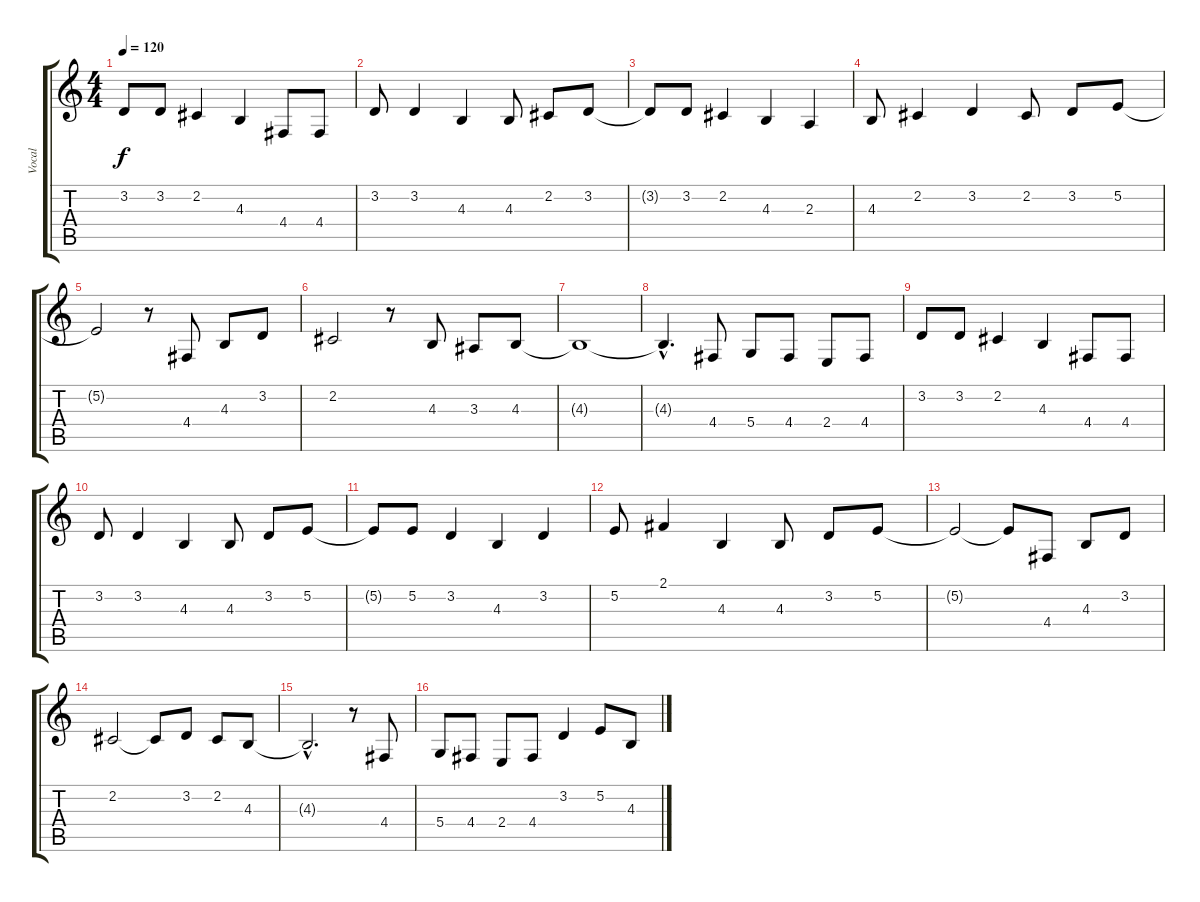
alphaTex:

\track ("Vocal" "Vocal") {instrument fx5brightness}
\staff {score tabs}
\tuning (E4 B3 G3 D3 A2 E2) {hide}
\ts (4 4)
\tempo 120
\clef g2
\ks c
3.2.8{dy f} 3.2.8 2.2.4 4.3.4 4.4.8 4.4.8 |
3.2.8 3.2.4 4.3.4 4.3.8 2.2.8 3.2.8 |
3.2{t}.8 3.2.8 2.2.4 4.3.4 2.3.4 |
4.3.8 2.2.4 3.2.4 2.2.8 3.2.8 5.2.8 |
5.2{t}.2 r.8 4.4.8 4.3.8 3.2.8 |
2.2.2 r.8 4.3.8 3.3.8 4.3.8 |
4.3{t}.1 |
4.3{hac t}.4{d} 4.4.8 5.4.8 4.4.8 2.4.8 4.4.8 |
3.2.8 3.2.8 2.2.4 4.3.4 4.4.8 4.4.8 |
3.2.8 3.2.4 4.3.4 4.3.8 3.2.8 5.2.8 |
5.2{t}.8 5.2.8 3.2.4 4.3.4 3.2.4 |
5.2.8 2.1.4 4.3.4 4.3.8 3.2.8 5.2.8 |
5.2{t}.2 5.2{t}.8 4.4.8 4.3.8 3.2.8 |
2.2.2 2.2{t}.8 3.2.8 2.2.8 4.3.8 |
4.3{hac t}.2{d} r.8 4.4.8 |
5.4.8 4.4.8 2.4.8 4.4.8 3.2.4 5.2.8 4.3.8
